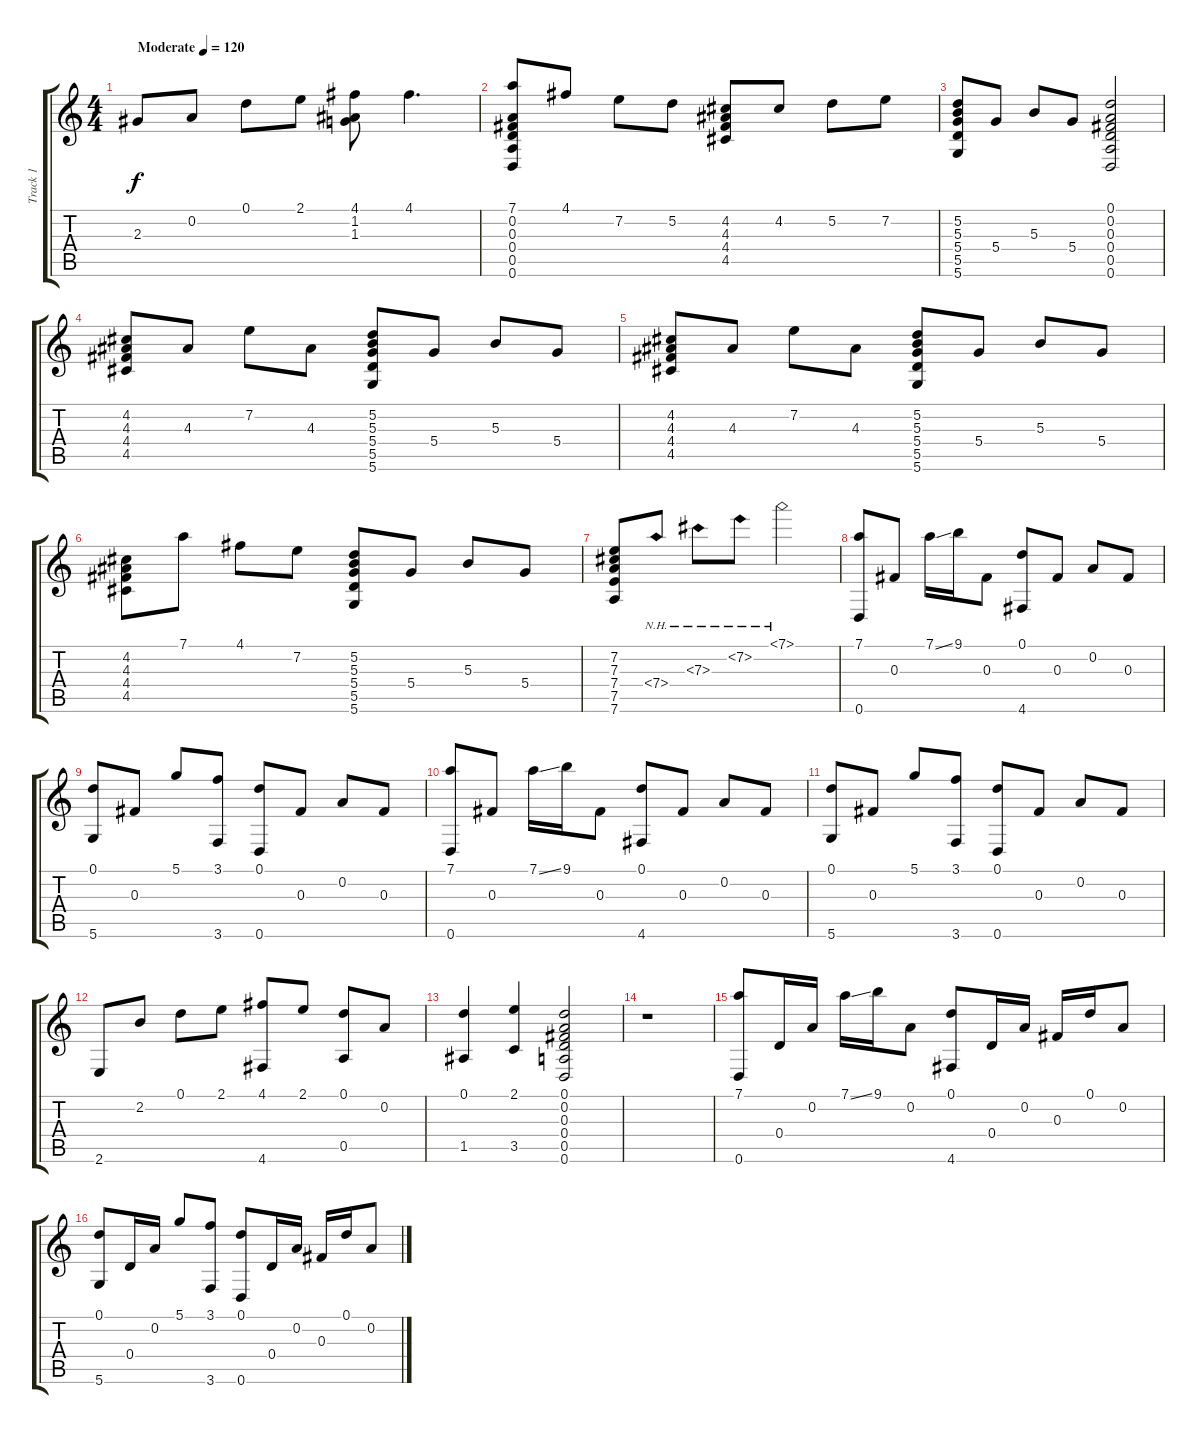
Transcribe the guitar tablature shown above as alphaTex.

\track ("Track 1" "Track 1") {instrument acousticguitarsteel}
\staff {score tabs}
\tuning (D4 A3 Gb3 D3 A2 D2) {hide}
\ts (4 4)
\tempo (120 "Moderate")
\clef g2
\ks c
2.3.8{dy f instrument acousticguitarsteel} 0.2.8 0.1.8 2.1.8 (4.1 1.2 1.3).8 4.1.4{d} |
(7.1 0.2 0.3 0.4 0.5 0.6).8 4.1.8 7.2.8 5.2.8 (4.2 4.3 4.4 4.5).8 4.2.8 5.2.8 7.2.8 |
(5.2 5.3 5.4 5.5 5.6).8 5.4.8 5.3.8 5.4.8 (0.1 0.2 0.3 0.4 0.5 0.6).2 |
(4.2 4.3 4.4 4.5).8 4.3.8 7.2.8 4.3.8 (5.2 5.3 5.4 5.5 5.6).8 5.4.8 5.3.8 5.4.8 |
(4.2 4.3 4.4 4.5).8 4.3.8 7.2.8 4.3.8 (5.2 5.3 5.4 5.5 5.6).8 5.4.8 5.3.8 5.4.8 |
(4.2 4.3 4.4 4.5).8 7.1.8 4.1.8 7.2.8 (5.2 5.3 5.4 5.5 5.6).8 5.4.8 5.3.8 5.4.8 |
(7.2 7.3 7.4 7.5 7.6).8 7.4{nh}.8 7.3{nh}.8 7.2{nh}.8 7.1{nh}.2 |
(7.1 0.6).8 0.3.8 7.1{ss}.16 9.1.16 0.3.8 (0.1 4.6).8 0.3.8 0.2.8 0.3.8 |
(0.1 5.6).8 0.3.8 5.1.8 (3.1 3.6).8 (0.1 0.6).8 0.3.8 0.2.8 0.3.8 |
(7.1 0.6).8 0.3.8 7.1{ss}.16 9.1.16 0.3.8 (0.1 4.6).8 0.3.8 0.2.8 0.3.8 |
(0.1 5.6).8 0.3.8 5.1.8 (3.1 3.6).8 (0.1 0.6).8 0.3.8 0.2.8 0.3.8 |
2.6.8 2.2.8 0.1.8 2.1.8 (4.1 4.6).8 2.1.8 (0.1 0.5).8 0.2.8 |
(0.1 1.5).4 (2.1 3.5).4 (0.1 0.2 0.3 0.4 0.5 0.6).2 |
r.1 |
(7.1 0.6).8 0.4.16 0.2.16 7.1{ss}.16 9.1.16 0.2.8 (0.1 4.6).8 0.4.16 0.2.16 0.3.16 0.1.16 0.2.8 |
(0.1 5.6).8 0.4.16 0.2.16 5.1.8 (3.1 3.6).8 (0.1 0.6).8 0.4.16 0.2.16 0.3.16 0.1.16 0.2.8
